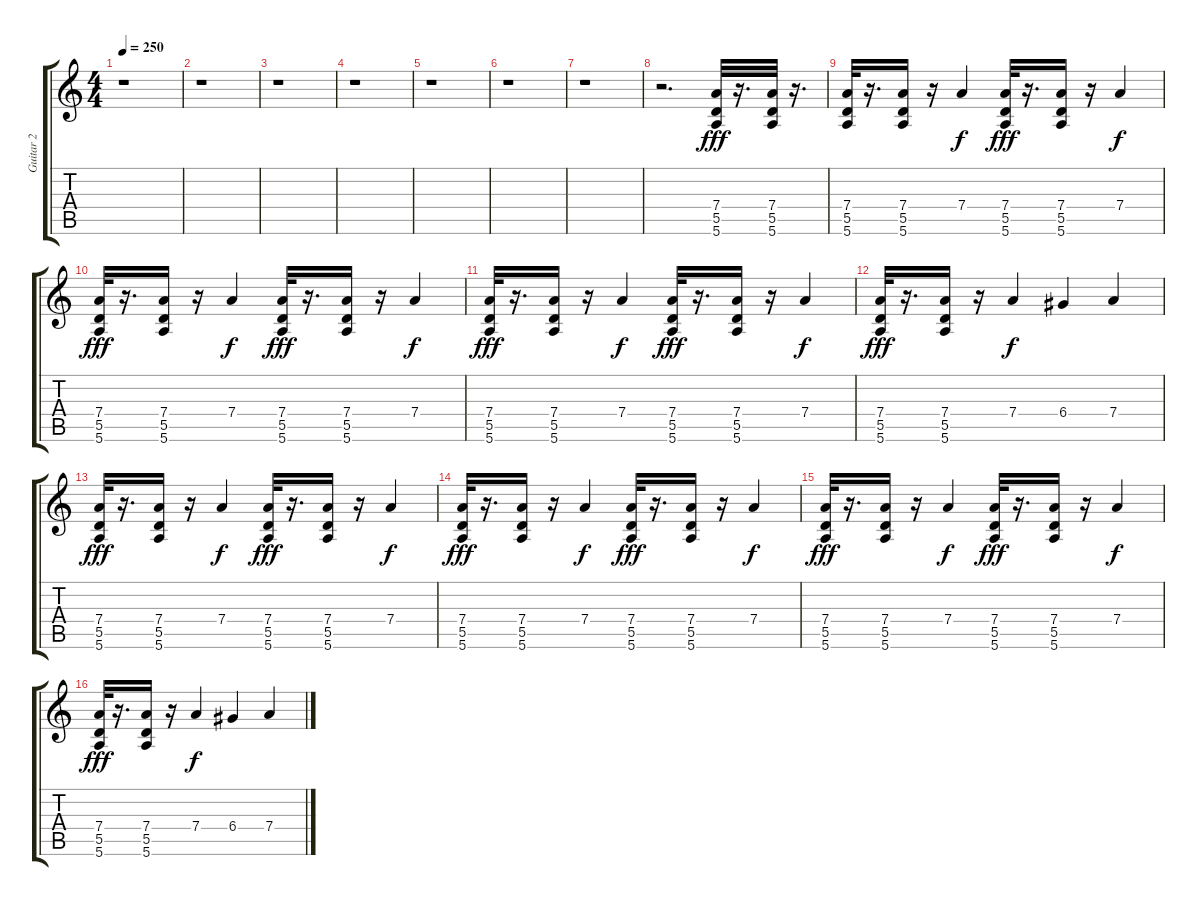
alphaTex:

\track ("Guitar 2" "Guitar 2") {instrument overdrivenguitar}
\staff {score tabs}
\tuning (E4 B3 G3 D3 A2 E2) {hide}
\ts (4 4)
\tempo 250
\clef g2
\ks c
r.1{dy fff instrument overdrivenguitar} |
r.1 |
r.1 |
r.1 |
r.1 |
r.1 |
r.1 |
r.2{d} (7.4 5.5 5.6).32 r.16{d} (7.4 5.5 5.6).32 r.16{d} |
(7.4 5.5 5.6).32 r.16{d} (7.4 5.5 5.6).16 r.16 7.4.4{dy f} (7.4 5.5 5.6).32{dy fff} r.16{d} (7.4 5.5 5.6).16 r.16 7.4.4{dy f} |
(7.4 5.5 5.6).32{dy fff} r.16{d} (7.4 5.5 5.6).16 r.16 7.4.4{dy f} (7.4 5.5 5.6).32{dy fff} r.16{d} (7.4 5.5 5.6).16 r.16 7.4.4{dy f} |
(7.4 5.5 5.6).32{dy fff} r.16{d} (7.4 5.5 5.6).16 r.16 7.4.4{dy f} (7.4 5.5 5.6).32{dy fff} r.16{d} (7.4 5.5 5.6).16 r.16 7.4.4{dy f} |
(7.4 5.5 5.6).32{dy fff} r.16{d} (7.4 5.5 5.6).16 r.16 7.4.4{dy f} 6.4.4 7.4.4 |
(7.4 5.5 5.6).32{dy fff} r.16{d} (7.4 5.5 5.6).16 r.16 7.4.4{dy f} (7.4 5.5 5.6).32{dy fff} r.16{d} (7.4 5.5 5.6).16 r.16 7.4.4{dy f} |
(7.4 5.5 5.6).32{dy fff} r.16{d} (7.4 5.5 5.6).16 r.16 7.4.4{dy f} (7.4 5.5 5.6).32{dy fff} r.16{d} (7.4 5.5 5.6).16 r.16 7.4.4{dy f} |
(7.4 5.5 5.6).32{dy fff} r.16{d} (7.4 5.5 5.6).16 r.16 7.4.4{dy f} (7.4 5.5 5.6).32{dy fff} r.16{d} (7.4 5.5 5.6).16 r.16 7.4.4{dy f} |
(7.4 5.5 5.6).32{dy fff} r.16{d} (7.4 5.5 5.6).16 r.16 7.4.4{dy f} 6.4.4 7.4.4
